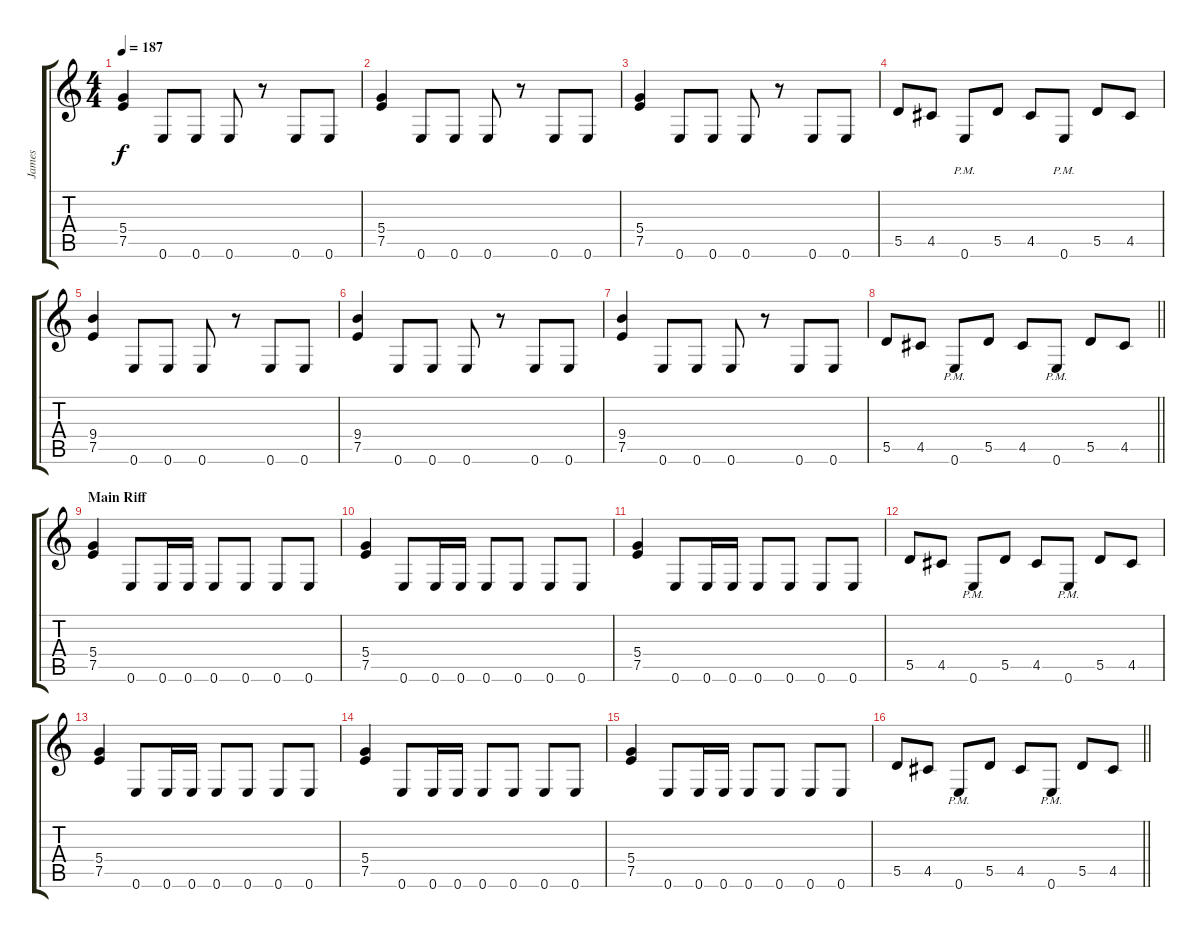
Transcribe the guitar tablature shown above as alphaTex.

\track ("James" "James") {instrument distortionguitar}
\staff {score tabs}
\tuning (E4 B3 G3 D3 A2 E2) {hide}
\ts (4 4)
\tempo 187
\clef g2
\ks c
(5.4 7.5).4{dy f} 0.6.8 0.6.8 0.6.8 r.8 0.6.8 0.6.8 |
(5.4 7.5).4 0.6.8 0.6.8 0.6.8 r.8 0.6.8 0.6.8 |
(5.4 7.5).4 0.6.8 0.6.8 0.6.8 r.8 0.6.8 0.6.8 |
5.5.8 4.5.8 0.6{pm}.8 5.5.8 4.5.8 0.6{pm}.8 5.5.8 4.5.8 |
(9.4 7.5).4 0.6.8 0.6.8 0.6.8 r.8 0.6.8 0.6.8 |
(9.4 7.5).4 0.6.8 0.6.8 0.6.8 r.8 0.6.8 0.6.8 |
(9.4 7.5).4 0.6.8 0.6.8 0.6.8 r.8 0.6.8 0.6.8 |
\barLineRight lightlight
5.5.8 4.5.8 0.6{pm}.8 5.5.8 4.5.8 0.6{pm}.8 5.5.8 4.5.8 |
\section ("" "Main Riff")
(5.4 7.5).4 0.6.8 0.6.16 0.6.16 0.6.8 0.6.8 0.6.8 0.6.8 |
(5.4 7.5).4 0.6.8 0.6.16 0.6.16 0.6.8 0.6.8 0.6.8 0.6.8 |
(5.4 7.5).4 0.6.8 0.6.16 0.6.16 0.6.8 0.6.8 0.6.8 0.6.8 |
5.5.8 4.5.8 0.6{pm}.8 5.5.8 4.5.8 0.6{pm}.8 5.5.8 4.5.8 |
(5.4 7.5).4 0.6.8 0.6.16 0.6.16 0.6.8 0.6.8 0.6.8 0.6.8 |
(5.4 7.5).4 0.6.8 0.6.16 0.6.16 0.6.8 0.6.8 0.6.8 0.6.8 |
(5.4 7.5).4 0.6.8 0.6.16 0.6.16 0.6.8 0.6.8 0.6.8 0.6.8 |
\barLineRight lightlight
5.5.8 4.5.8 0.6{pm}.8 5.5.8 4.5.8 0.6{pm}.8 5.5.8 4.5.8
